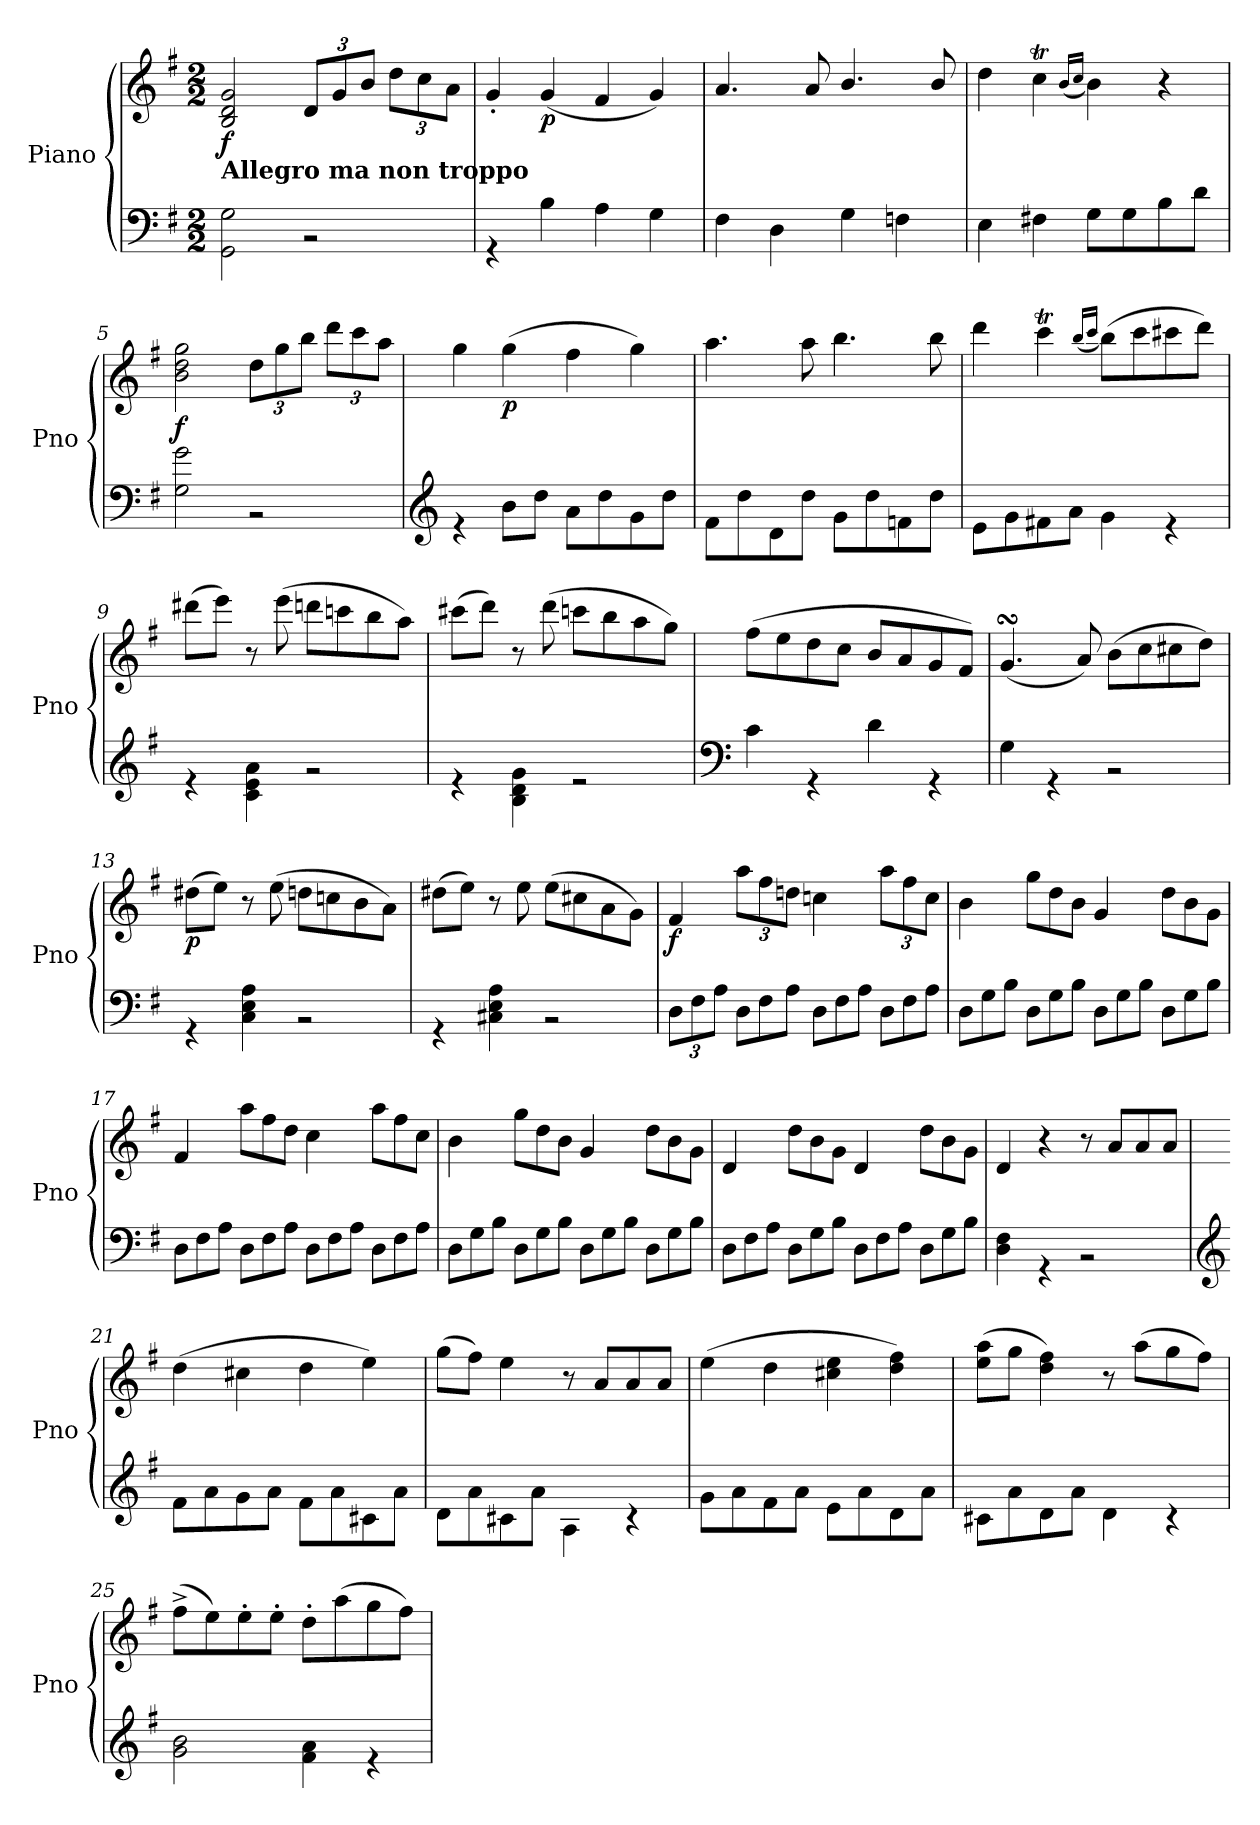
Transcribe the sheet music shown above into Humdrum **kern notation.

**kern	**kern	**dynam
*part1	*part1	*part1
*staff2	*staff1	*staff1/2
*I"Piano	*	*
*I'Pno	*	*
*clefF4	*clefG2	*
*k[f#]	*k[f#]	*
*G:	*G:	*
*M2/2	*M2/2	*
*MM120	*MM120	*
=1	=1	=1
*^	*	*
!	!	!LO:TX:b:B:t=Allegro ma non troppo	!
!	!	!	!LO:DY:b
1ryy	2GG\ 2G\	2B/ 2d/ 2g/	f
*	*	*Xbrackettup	*
.	2r	12d/L	.
.	.	12g/	.
.	.	12b/J	.
.	.	12dd\L	.
.	.	12cc\	.
.	.	12a\J	.
=2	=2	=2	=2
1ryy	4r	4g'/	.
!	!	!	!LO:DY:b
.	4B\	(<4g/	p
.	4A\	4f#/	.
.	4G\	4g/)	.
=3	=3	=3	=3
1ryy	4F#\	4.a/	.
.	4D\	.	.
.	.	8a/	.
.	4G\	4.b/	.
.	4Fn\	.	.
.	.	8b/	.
=4	=4	=4	=4
1ryy	4E\	4dd\	.
.	4F#X\	4ccT\	.
.	.	(<16qb/LL	.
.	.	16qcc/JJ	.
.	8G\L	4b\)	.
.	8G\	.	.
.	8B\	4r	.
.	8d\J	.	.
=5	=5	=5	=5
!	!	!	!LO:DY:b
1ryy	2G\ 2g\	2b\ 2dd\ 2gg\	f
.	2r	12dd\L	.
.	.	12gg\	.
.	.	12bb\J	.
.	.	12ddd\L	.
.	.	12ccc\	.
.	.	12aa\J	.
=6	=6	=6	=6
*clefG2	*	*	*
1ryy	4r	4gg\	.
!	!	!	!LO:DY:b
.	8b\L	(>4gg\	p
.	8dd\J	.	.
.	8a\L	4ff#\	.
.	8dd\	.	.
.	8g\	4gg\)	.
.	8dd\J	.	.
!!LO:LB:g=z
=7	=7	=7	=7
1ryy	8f#\L	4.aa\	.
.	8dd\	.	.
.	8d\	.	.
.	8dd\J	8aa\	.
.	8g\L	4.bb\	.
.	8dd\	.	.
.	8fn\	.	.
.	8dd\J	8bb\	.
=8	=8	=8	=8
1ryy	8e\L	4ddd\	.
.	8g\	.	.
.	8f#X\	4cccT\	.
.	8a\J	.	.
.	.	(<16qbb/LL	.
.	.	16qccc/JJ	.
.	4g\	(>8bb\L)	.
.	.	8ccc\	.
.	4r	8ccc#X\	.
.	.	8ddd\J)	.
=9	=9	=9	=9
1ryy	4r	(>8ddd#X\L	.
.	.	8eee\J)	.
.	4c\ 4e\ 4a\	8r	.
.	.	(>8eee\	.
.	2r	8dddn\L	.
.	.	8cccn\	.
.	.	8bb\	.
.	.	8aa\J)	.
=10	=10	=10	=10
1ryy	4r	(>8ccc#X\L	.
.	.	8ddd\J)	.
.	4B\ 4d\ 4g\	8r	.
.	.	(>8ddd\	.
.	2r	8cccn\L	.
.	.	8bb\	.
.	.	8aa\	.
.	.	8gg\J)	.
!!LO:LB:g=z
=11	=11	=11	=11
*clefF4	*	*	*
1ryy	4c\	(>8ff#\L	.
.	.	8ee\	.
.	4r	8dd\	.
.	.	8cc\J	.
.	4d\	8b/L	.
.	.	8a/	.
.	4r	8g/	.
.	.	8f#/J)	.
=12	=12	=12	=12
1ryy	4G\	(<4.gsSSs/	.
.	4r	.	.
.	.	8a/)	.
.	2r	(>8b\L	.
.	.	8cc\	.
.	.	8cc#X\	.
.	.	8dd\J)	.
=13	=13	=13	=13
!	!	!	!LO:DY:b
1ryy	4r	(>8dd#X\L	p
.	.	8ee\J)	.
.	4C\ 4E\ 4A\	8r	.
.	.	(>8ee\	.
.	2r	8ddn\L	.
.	.	8ccn\	.
.	.	8b\	.
.	.	8a\J)	.
=14	=14	=14	=14
1ryy	4r	(>8dd#X\L	.
.	.	8ee\J)	.
.	4C#X\ 4E\ 4A\	8r	.
.	.	8ee\	.
.	2r	(>8ee\L	.
.	.	8cc#X\	.
.	.	8a\	.
.	.	8g\J)	.
!!LO:LB:g=z
=15	=15	=15	=15
*	*Xbrackettup	*	*
!	!	!	!LO:DY:b
1ryy	12D\L	4f#/	f
.	12F#\	.	.
.	12A\J	.	.
*	*Xtuplet	*	*
.	12D\L	12aa\L	.
.	12F#\	12ff#\	.
.	12A\J	12ddn\J	.
.	12D\L	4ccn\	.
.	12F#\	.	.
.	12A\J	.	.
.	12D\L	12aa\L	.
.	12F#\	12ff#\	.
.	12A\J	12cc\J	.
=16	=16	=16	=16
1ryy	12D\L	4b\	.
.	12G\	.	.
.	12B\J	.	.
*	*	*Xtuplet	*
.	12D\L	12gg\L	.
.	12G\	12dd\	.
.	12B\J	12b\J	.
.	12D\L	4g/	.
.	12G\	.	.
.	12B\J	.	.
.	12D\L	12dd\L	.
.	12G\	12b\	.
.	12B\J	12g\J	.
=17	=17	=17	=17
1ryy	12D\L	4f#/	.
.	12F#\	.	.
.	12A\J	.	.
.	12D\L	12aa\L	.
.	12F#\	12ff#\	.
.	12A\J	12dd\J	.
.	12D\L	4cc\	.
.	12F#\	.	.
.	12A\J	.	.
.	12D\L	12aa\L	.
.	12F#\	12ff#\	.
.	12A\J	12cc\J	.
!!LO:LB:g=z
=18	=18	=18	=18
1ryy	12D\L	4b\	.
.	12G\	.	.
.	12B\J	.	.
.	12D\L	12gg\L	.
.	12G\	12dd\	.
.	12B\J	12b\J	.
.	12D\L	4g/	.
.	12G\	.	.
.	12B\J	.	.
.	12D\L	12dd\L	.
.	12G\	12b\	.
.	12B\J	12g\J	.
=19	=19	=19	=19
1ryy	12D\L	4d/	.
.	12F#\	.	.
.	12A\J	.	.
.	12D\L	12dd\L	.
.	12G\	12b\	.
.	12B\J	12g\J	.
.	12D\L	4d/	.
.	12F#\	.	.
.	12A\J	.	.
.	12D\L	12dd\L	.
.	12G\	12b\	.
.	12B\J	12g\J	.
=20	=20	=20	=20
1ryy	4D\ 4F#\	4d/	.
.	4r	4r	.
.	2r	8r	.
!	!	!	!LO:DY:b
.	.	8a/L	other-dynamics
.	.	8a/	.
.	.	8a/J	.
=21	=21	=21	=21
*clefG2	*	*	*
1ryy	8f#\L	(>4dd\	.
.	8a\	.	.
.	8g\	4cc#X\	.
.	8a\J	.	.
.	8f#\L	4dd\	.
.	8a\	.	.
.	8c#X\	4ee\)	.
.	8a\J	.	.
!!LO:PB:g=z
=22	=22	=22	=22
1ryy	8d\L	(>8gg\L	.
.	8a\	8ff#\J)	.
.	8c#X\	4ee\	.
.	8a\J	.	.
.	4A\	8r	.
.	.	8a/L	.
.	4r	8a/	.
.	.	8a/J	.
=23	=23	=23	=23
1ryy	8g\L	(>4ee\	.
.	8a\	.	.
.	8f#\	4dd\	.
.	8a\J	.	.
.	8e\L	4cc#X\ 4ee\	.
.	8a\	.	.
.	8d\	4dd\ 4ff#\)	.
.	8a\J	.	.
=24	=24	=24	=24
1ryy	8c#X\L	(>8ee\ 8aa\L	.
.	8a\	8gg\J	.
.	8d\	4dd\ 4ff#\)	.
.	8a\J	.	.
.	4d\	8r	.
.	.	(>8aa\L	.
.	4r	8gg\	.
.	.	8ff#\J)	.
=25	=25	=25	=25
1ryy	2g\ 2b\	(>8ff#^\L	.
.	.	8ee\)	.
.	.	8ee'\	.
.	.	8ee'\J	.
.	4f#\ 4a\	8dd'\L	.
.	.	(>8aa\	.
.	4r	8gg\	.
.	.	8ff#\J)	.
*v	*v	*	*
=	=	=
*-	*-	*-
